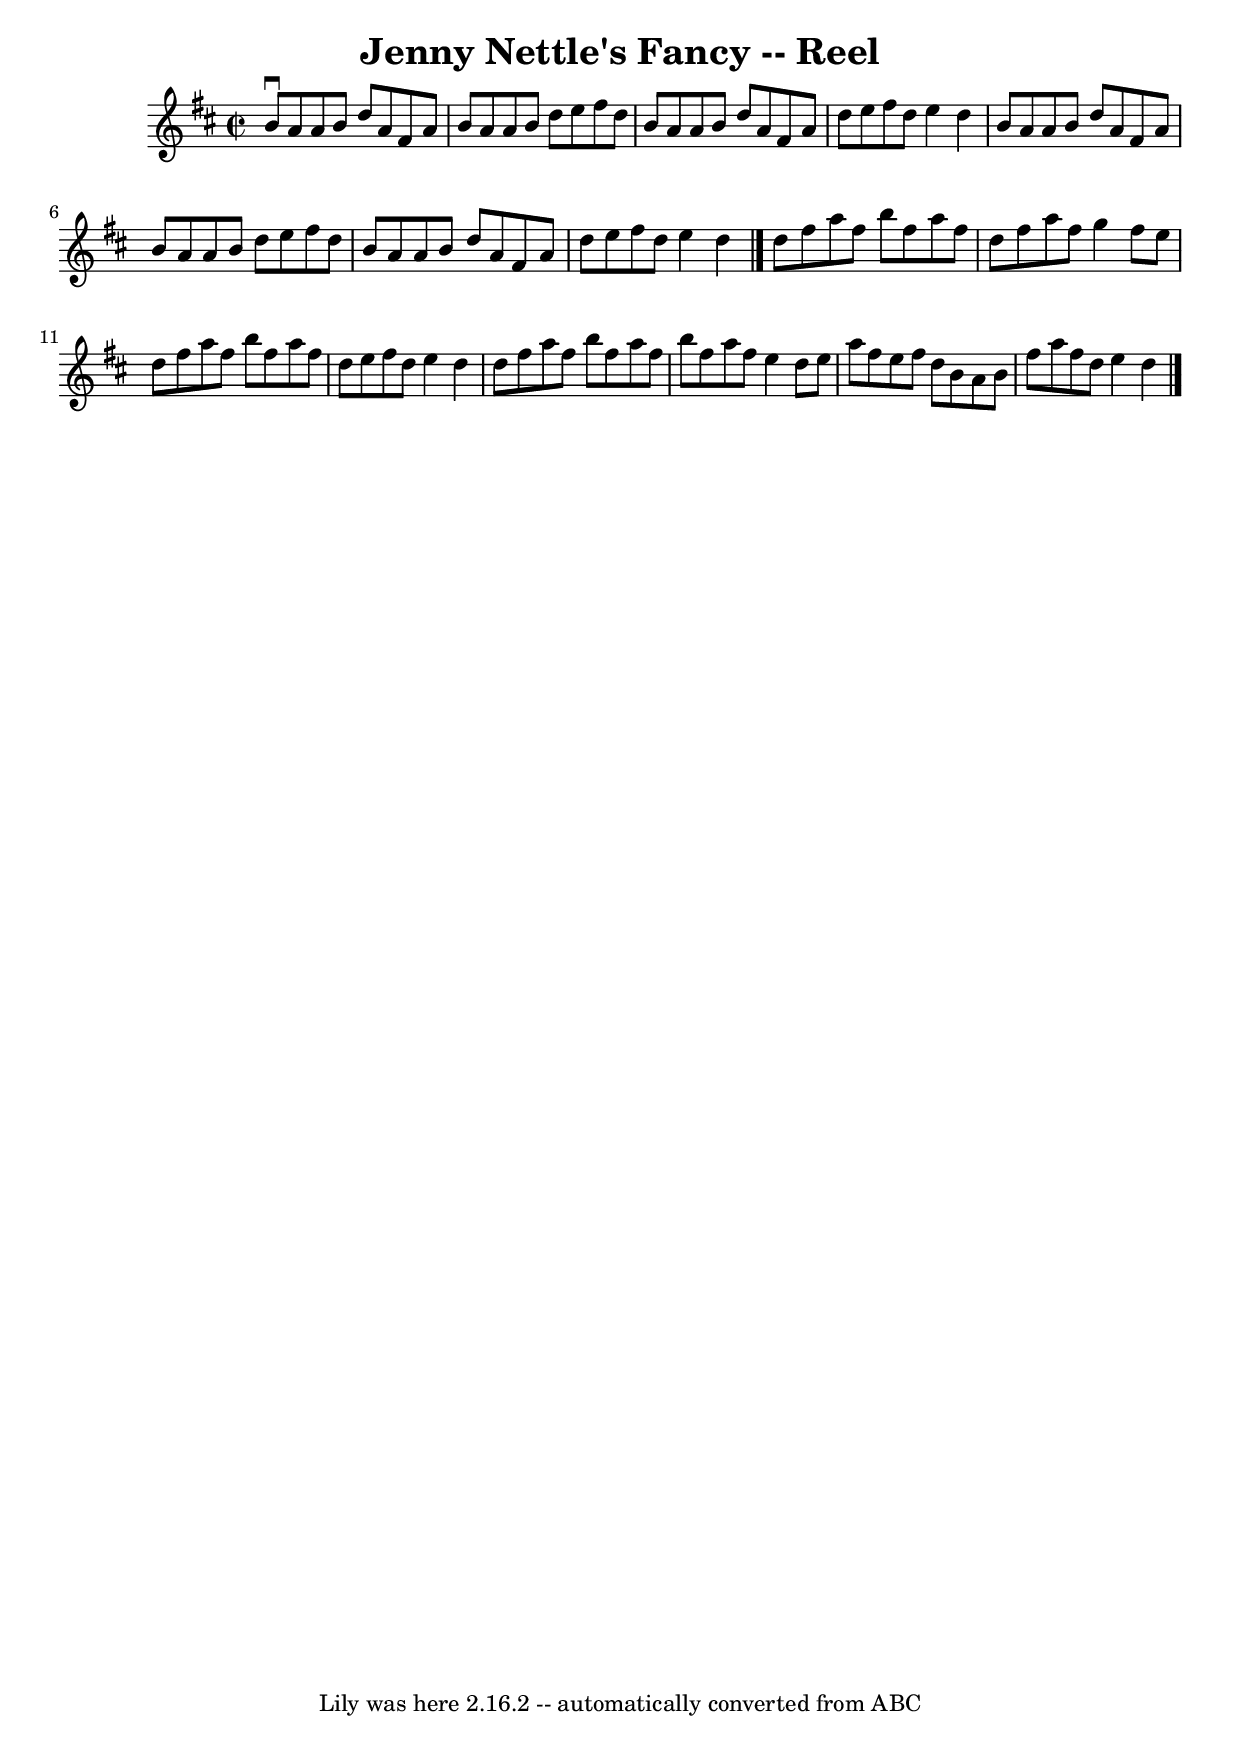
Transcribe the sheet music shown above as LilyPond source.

\version "2.7.40"
\include "Mammoth.ily"
\header {
	%% book = "Ryan's Mammoth Collection"
	crossRefNumber = "1"
	footnotes = "\\\\379"
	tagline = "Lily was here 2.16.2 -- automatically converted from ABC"
	title = "Jenny Nettle's Fancy -- Reel"
}
voicedefault =  {
\set Score.defaultBarType = "empty"

\override Staff.TimeSignature #'style = #'C
 \time 2/2 \key d \major b'8^\downbow a'8 a'8 b'8 d''8 a'8    
fis'8 a'8    |
 b'8 a'8 a'8 b'8 d''8 e''8 fis''8   
 d''8    |
 b'8 a'8 a'8 b'8 d''8 a'8 fis'8 a'8    
|
 d''8 e''8 fis''8 d''8 e''4 d''4    |
 b'8   
 a'8 a'8 b'8 d''8 a'8 fis'8 a'8    |
 b'8 a'8    
a'8 b'8 d''8 e''8 fis''8 d''8    |
 b'8 a'8 a'8    
b'8 d''8 a'8 fis'8 a'8    |
 d''8 e''8 fis''8 d''8 
 e''4 d''4    \bar "|." d''8 fis''8 a''8 fis''8 b''8    
fis''8 a''8 fis''8    |
 d''8 fis''8 a''8 fis''8 g''4 
 fis''8 e''8    |
 d''8 fis''8 a''8 fis''8 b''8    
fis''8 a''8 fis''8    |
 d''8 e''8 fis''8 d''8 e''4   
 d''4    |
 d''8 fis''8 a''8 fis''8 b''8 fis''8    
a''8 fis''8    |
 b''8 fis''8 a''8 fis''8 e''4 d''8   
 e''8    |
 a''8 fis''8 e''8 fis''8 d''8 b'8 a'8    
b'8    |
 fis''8 a''8 fis''8 d''8 e''4 d''4    \bar "|." 
  
}

\score{
    <<

	\context Staff="default"
	{
	    \voicedefault 
	}

    >>
	\layout {
	}
	\midi {}
}
